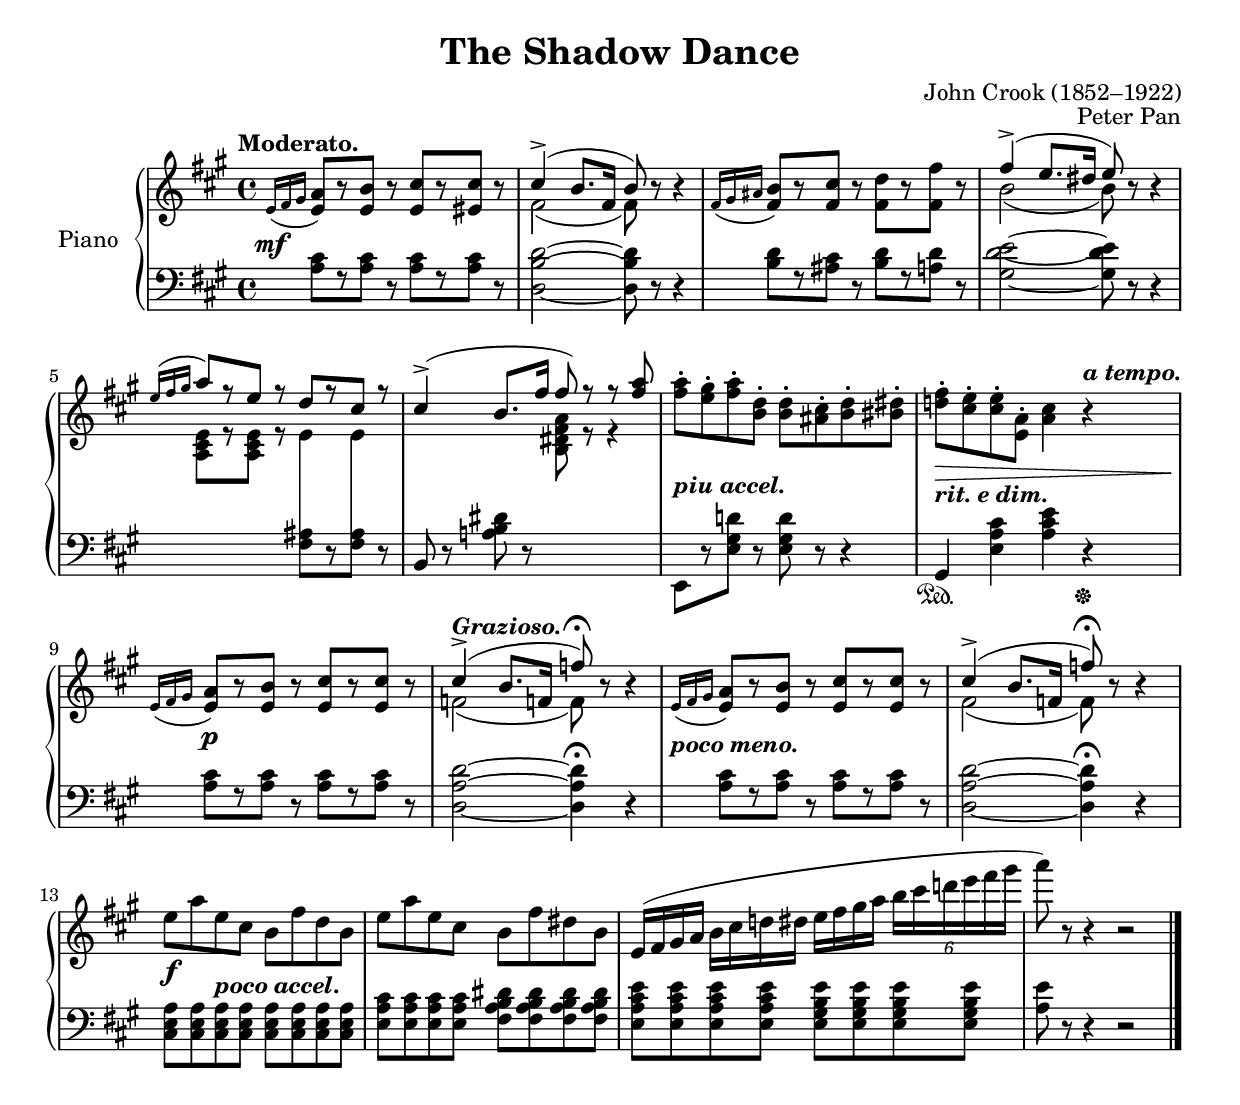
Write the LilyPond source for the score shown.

\version "2.19.49"
\language "english"
\include "Peter_Pan.ily"

\header {
  title = "The Shadow Dance"
% style = "Incidental"
}

global = {
  \key a \major
  \time 4/4
}

dynamics = {
  \set Score.tempoHideNote = ##t
  \tempo "Moderato." 4 = 120

	\grace { s16\mf s s }
	s1*6

  \tempo 4 = 140

	s8-\markup {\bold "piu accel."} s8*7	|

  \tempo 4 = 130

	<>-\markup {\bold "rit. e dim."}
	s8\> s8*5		%…

  \tempo \markup {\italic "a tempo."} 4 = 120

				s4	|
	s8\p s8*7			|

  \tempo \markup {\italic Grazioso.}

	s1	|

  \tempo 4 = 110

	\grace { s16-\markup {\bold "poco meno."} s s }
	s1*2	|

  \tempo 4 = 130

	s8\f s8 s8-\markup {\bold "poco accel."} s8*5	|
	s1*3	|

  \bar "|."
}

pedal = {
	s1*7
	s4\sustainOn s2 s4\sustainOff
}

upper = \relative c' {
  \clef treble
  \global

	\appoggiatura { e16 fs gs }
	<e a>8[	r	<e b'>]	r	<e cs'>[r	<es cs'>]r	|
  <<
    {
	cs'4->(		b8.	    fs16b8)	%…
    }
    \\
    {
	fs2(				fs8)	%…
    }
  >>						r8	r4		|
	\appoggiatura { fs16 gs as }
	<fs b>8[r	<fs cs'>]r	<fs d'>[r	<fs fs'>]r	|
  <<
    {
	fs'4->(		e8.	    ds16e8)	%…
    }
    \\
    {
	b2(				b8)	%…
    }
  >>						r8	r4		|

  <<
    {
	\appoggiatura { e16 fs gs }
	a8[	r	e]	r	d[	r	cs]	r	|%=
    }
    \\
    {
      \crossStaff {
	s2				e,8	s	e	s	|%=
      }
    }
  >> 									|
  \voiceOne
	cs'4->(		b8.	   fs'16fs8)	r8	r	<fs a>	|
  \oneVoice
	<fs a>8-.	<e gs>-.	<fs a>-.	<b, d>-.	%
	<b d>-.		<as cs>-.	<b d>-.		<bs ds>-.	|
	<d! fs>-.	<cs e>-.	<cs e>-.	<e, a>-.	%
	<a cs>4				r				|

	\appoggiatura { e16 fs gs }
	<e a>8[	r	<e b'>]	r	<e cs'>[r	q]	r	|
  <<
    {
	cs'4->(		b8.	    f!16f'8\fermata)%…
    }
    \\
    {
	f,2(				f8)	%…
    }
  >>						r8	r4		|

	\appoggiatura { e16 fs gs }
	<e a>8[	r	<e b'>]	r	<e cs'>[r	q]	r	|
  <<
    {
	cs'4->(		b8.	    f!16f'8\fermata)%…
    }
    \\
    {
	fs,2(				f8)	%…
    }
  >>						r8	r4		|

	e'8	a	e	cs	b	fs'	d	b	|
	e	a	e	cs	b	fs'	ds	b	|
	e,16(fs gs  a   b   cs  d!  ds  e   fs  gs  a	%…
				\tuplet 6/4{ b16 cs  d!  e   fs  gs }	|
	a8)	r8	r4		r2				|
}

lower = \relative c' {
  \clef bass
  \global

	\grace { s16*3 }
	<a cs>8[r	q]	r	q[	r	q]	r	|
	<b d d,>2~			q8	r	r4		|
	<b d>8[	r	<as cs>]r	<b d>[	r	<a d>]	r	|
	<gs d' e>2~			q8	r	r4		|

  \change Staff = "upper" \voiceTwo
	<a cs e>8[r	q]	r	%…
  \change Staff = "lower" \oneVoice
					<fs as>[r	q]	r	|
	b,8	r8	<a'! b ds>r8	%…
  \change Staff = "upper" \voiceTwo
					<b ds fs a>r	r4		|
  \change Staff = "lower" \oneVoice
	e,,8[	r	<e' gs d'!>]r	q	r	r4		|
	gs,4		<e' a cs>	<a cs e>	r		|

  \repeat unfold 2 {
	<a cs>8[r	q]	r	q[	r	q]	r	|
	<d, a' d>2~			q4\fermata	r		|
  }									||

	<cs e a>8  q	q	q	q	q	q	q	|
	<e a cs>   q	q	q	<fs a b ds> q	q	q	|
	<e a cs e> q	q	q	<e gs b e>  q	q	q	|
	<a e'>8	r	r4		r2				|
}

\score {
  \new PianoStaff
    \with {
      instrumentName = #"Piano"
    }
  <<
    \new Staff = "upper" \upper
    \new Dynamics = "dynamics" \dynamics
    \new Staff = "lower" \lower
    \new Dynamics = "pedal" \pedal
  >>
  \layout {
    \context {
      \PianoStaff
      \accepts Dynamics
      \consists #Span_stem_engraver
    }
  }
}

\score {
  \new PianoStaff
    \with {
      midiInstrument = #"acoustic grand"
    }
  <<
    \new Staff = "upper" <<
      \upper
      \dynamics
      \pedal
    >>
    \new Staff = "lower" <<
      \lower
      \dynamics
      \pedal
    >>
  >>
  \midi {
    \context {
      \PianoStaff
      \accepts Dynamics
    }
  }
}
